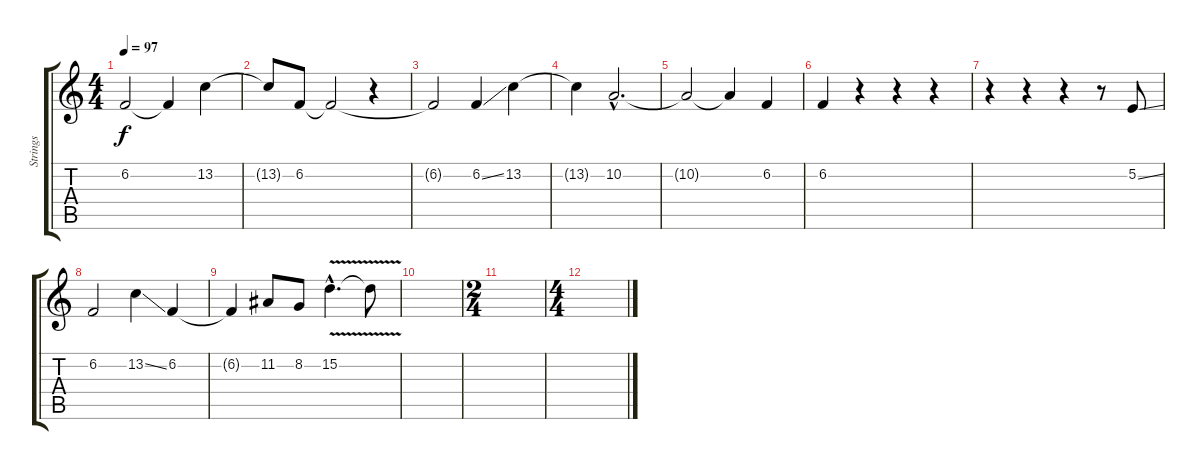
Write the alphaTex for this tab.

\track ("Strings" "Strings") {instrument synthstrings1}
\staff {score tabs}
\tuning (E4 B3 G3 D3 A2 E2) {hide}
\ts (4 4)
\tempo 97
\clef g2
\ks c
6.2{t}.2{dy f} 6.2{t}.4 13.2.4 |
13.2{t}.8 6.2.8 6.2{t}.2 r.4 |
6.2{t}.2 6.2{ss}.4 13.2.4 |
13.2{t}.4 10.2{hac}.2{d} |
10.2{t}.2 10.2{t}.4 6.2.4 |
6.2.4 r.4 r.4 r.4 |
r.4 r.4 r.4 r.8 5.2{ss}.8 |
6.2.2 13.2{ss}.4 6.2.4 |
6.2{t}.4 11.2.8 8.2.8 15.2{v hac}.4{d} 15.2{t}.8 |
|
\ts (2 4)
|
\ts (4 4)
